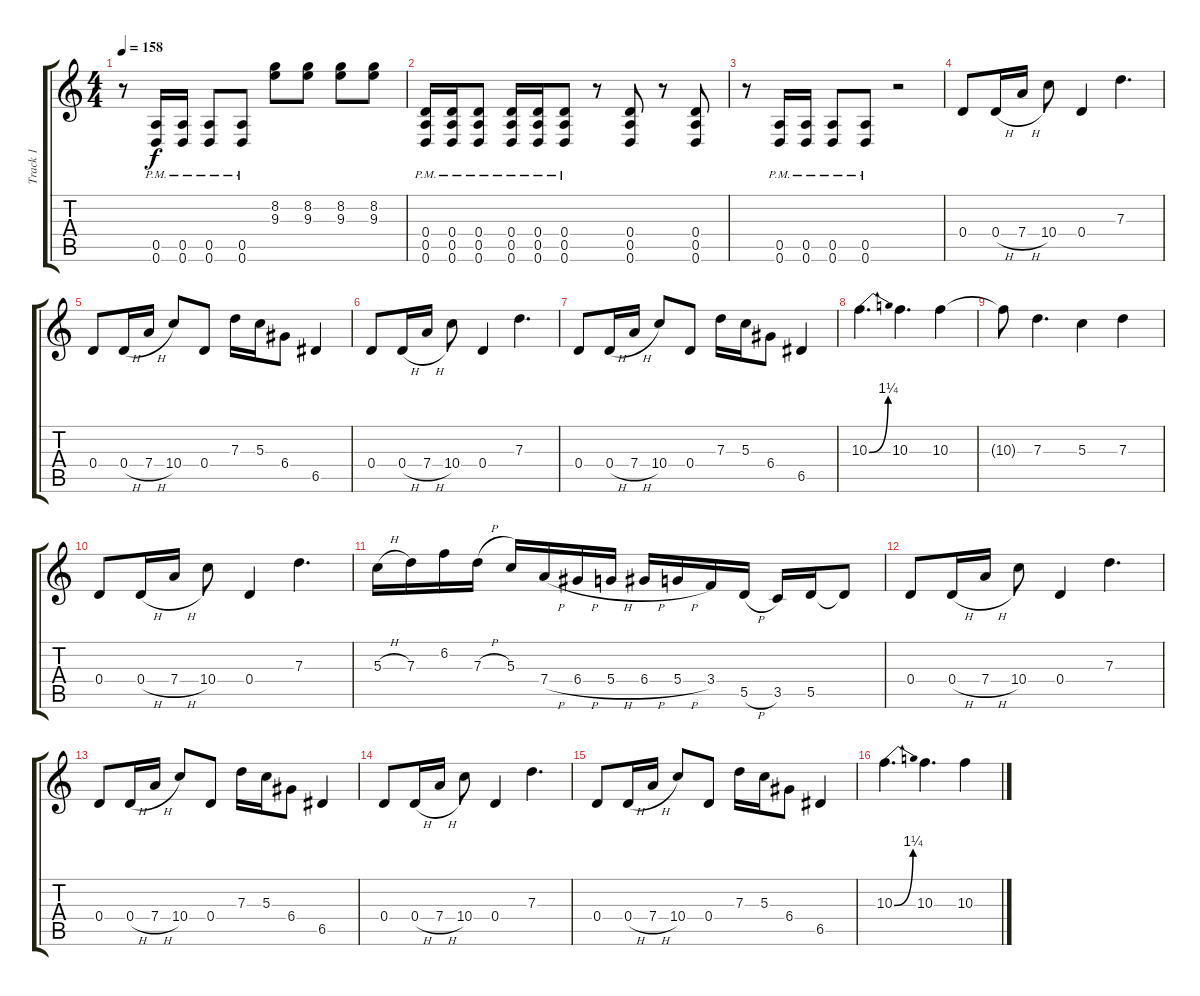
\track ("Track 1" "Track 1") {instrument distortionguitar}
\staff {score tabs}
\tuning (E4 B3 G3 D3 A2 D2) {hide}
\ts (4 4)
\tempo 158
\clef g2
\ks c
r.8{dy f} (0.5{pm} 0.6{pm}).16 (0.5{pm} 0.6{pm}).16 (0.5{pm} 0.6{pm}).8 (0.5{pm} 0.6{pm}).8 (8.2 9.3).8 (8.2 9.3).8 (8.2 9.3).8 (8.2 9.3).8 |
(0.4{pm} 0.5{pm} 0.6{pm}).16 (0.4{pm} 0.5{pm} 0.6{pm}).16 (0.4{pm} 0.5{pm} 0.6{pm}).8 (0.4{pm} 0.5{pm} 0.6{pm}).16 (0.4{pm} 0.5{pm} 0.6{pm}).16 (0.4{pm} 0.5{pm} 0.6{pm}).8 r.8 (0.4 0.5 0.6).8 r.8 (0.4 0.5 0.6).8 |
r.8 (0.5{pm} 0.6{pm}).16 (0.5{pm} 0.6{pm}).16 (0.5{pm} 0.6{pm}).8 (0.5{pm} 0.6{pm}).8 r.2 |
0.4.8 0.4{h}.16 7.4{h}.16 10.4.8 0.4.4 7.3.4{d} |
0.4.8 0.4{h}.16 7.4{h}.16 10.4.8 0.4.8 7.3.16 5.3.16 6.4.8 6.5.4 |
0.4.8 0.4{h}.16 7.4{h}.16 10.4.8 0.4.4 7.3.4{d} |
0.4.8 0.4{h}.16 7.4{h}.16 10.4.8 0.4.8 7.3.16 5.3.16 6.4.8 6.5.4 |
10.3{be (bend 0 0 60 5)}.4{d} 10.3.4{d} 10.3.4 |
10.3{t}.8 7.3.4{d} 5.3.4 7.3.4 |
0.4.8 0.4{h}.16 7.4{h}.16 10.4.8 0.4.4 7.3.4{d} |
5.3{h}.16 7.3.16 6.2.16 7.3{h}.16 5.3.16 7.4{h}.16 6.4{h}.16 5.4{h}.16 6.4{h}.16 5.4{h}.16 3.4.16 5.5{h}.16 3.5.16 5.5.16 5.5{t}.8 |
0.4.8 0.4{h}.16 7.4{h}.16 10.4.8 0.4.4 7.3.4{d} |
0.4.8 0.4{h}.16 7.4{h}.16 10.4.8 0.4.8 7.3.16 5.3.16 6.4.8 6.5.4 |
0.4.8 0.4{h}.16 7.4{h}.16 10.4.8 0.4.4 7.3.4{d} |
0.4.8 0.4{h}.16 7.4{h}.16 10.4.8 0.4.8 7.3.16 5.3.16 6.4.8 6.5.4 |
10.3{be (bend 0 0 60 5)}.4{d} 10.3.4{d} 10.3.4
